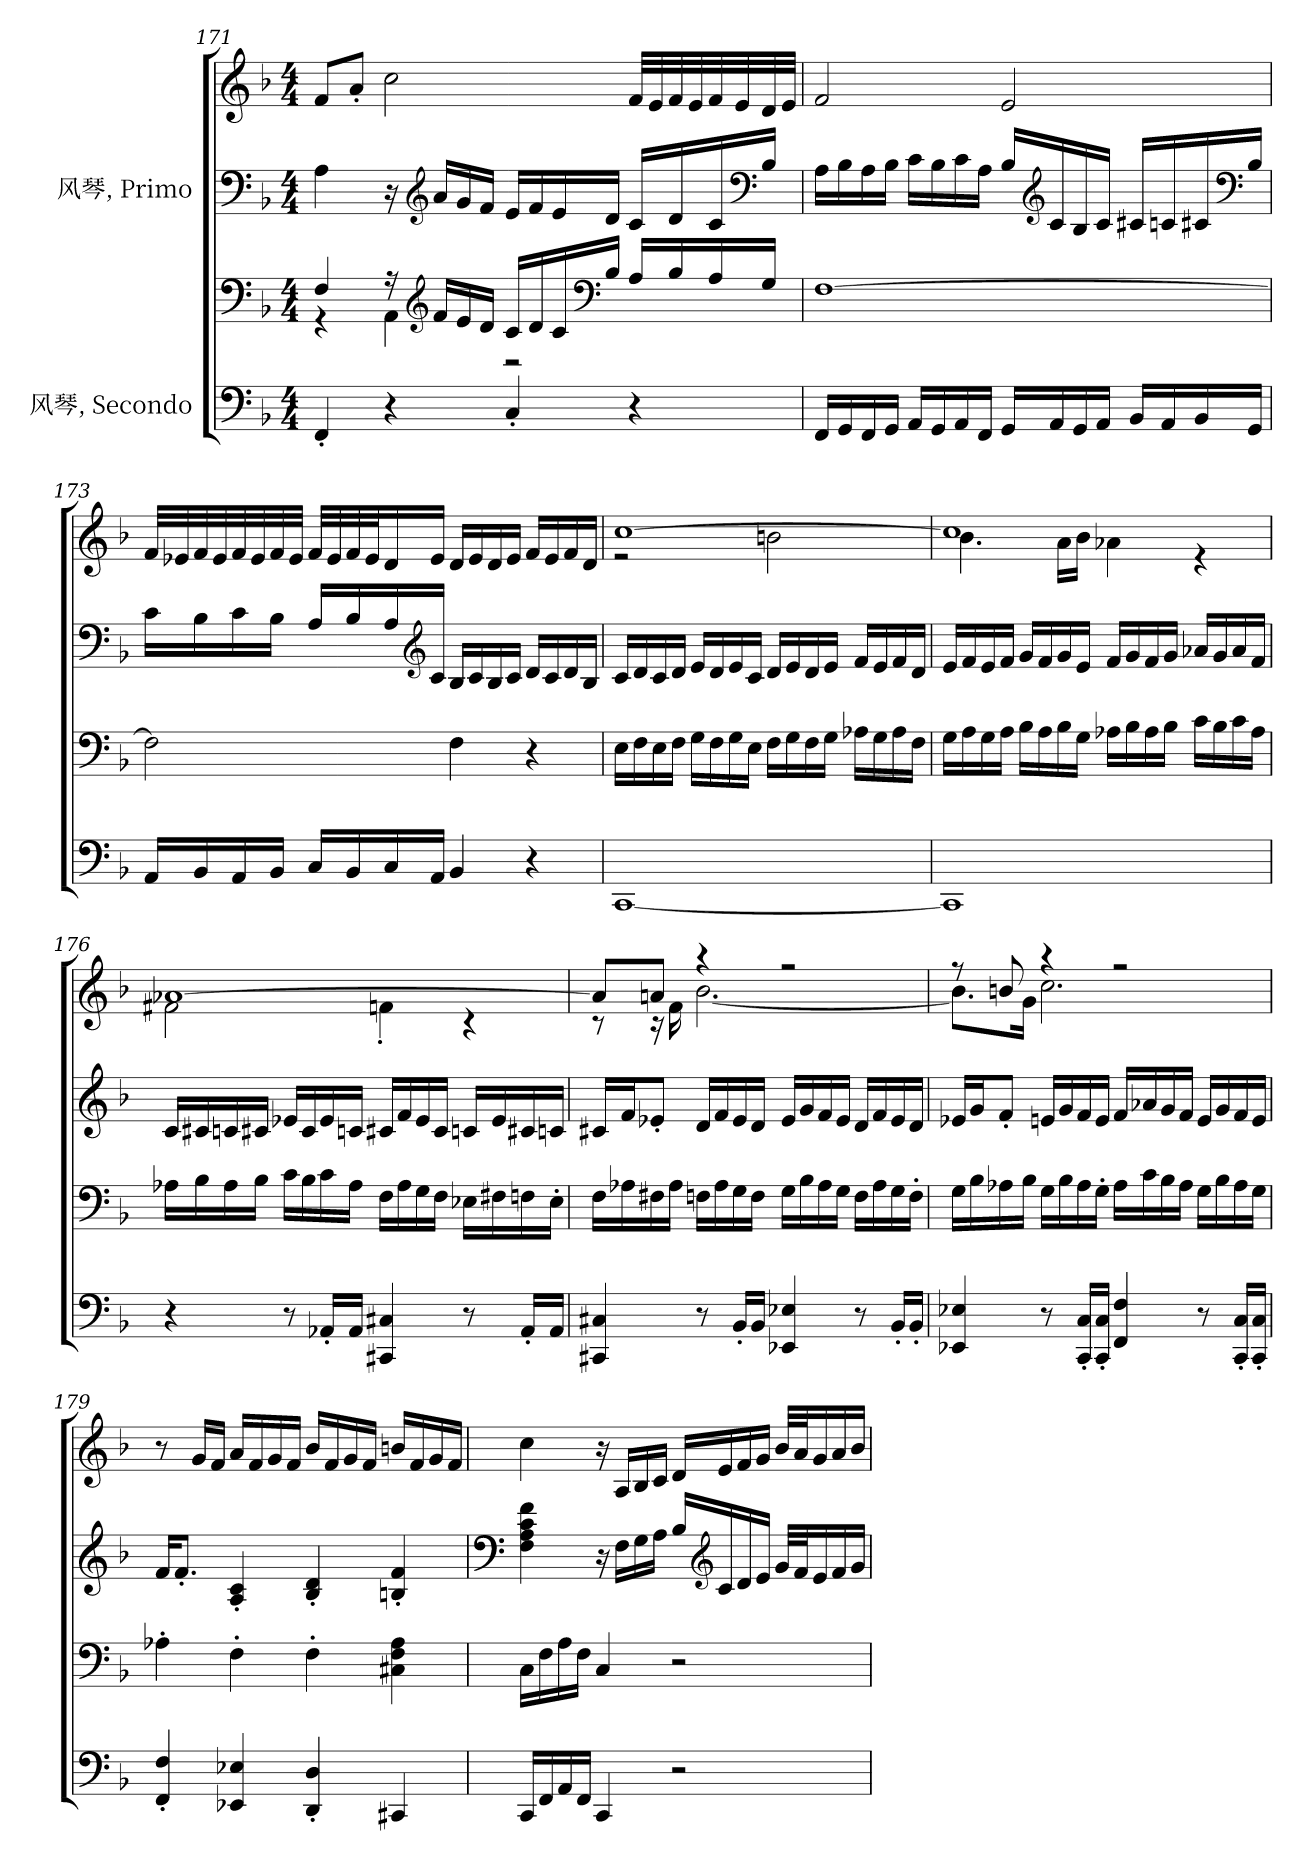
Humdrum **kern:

**kern	**kern	**kern	**kern
*part2	*part2	*part1	*part1
*staff4	*staff3	*staff2	*staff1
*I"风琴, Secondo	*	*I"风琴, Primo	*
!!LO:LB:g=z
*clefF4	*clefF4	*clefF4	*clefG2
*k[b-]	*k[b-]	*k[b-]	*k[b-]
*M4/4	*M4/4	*M4/4	*M4/4
=171	=171	=171	=171
*	*^	*	*
4FF'/	4F/	4r	4A\	8f/L
.	.	.	.	8a'/J
4r	16r	4AA\	16r	2cc\
*	*clefG2	*	*clefG2	*
.	16f/LL	.	16a/LL	.
.	16e/	.	16g/	.
.	16d/JJ	.	16f/JJ	.
4C'/	16c/LL	2r	16e/LL	.
.	16d/	.	16f/	.
.	16c/	.	16e/	.
*	*clefF4	*	*	*
.	16B-/JJ	.	16d/JJ	.
4r	16A/LL	.	16c/LL	32f/LLL
.	.	.	.	32e/
.	16B-/	.	16d/	32f/
.	.	.	.	32e/
.	16A/	.	16c/	32f/
.	.	.	.	32e/
*	*	*	*clefF4	*
.	16G/JJ	.	16B-/JJ	32d/
.	.	.	.	32e/JJJ
*	*v	*v	*	*
!!LO:PB:g=z
=172	=172	=172	=172
16FF/LL	[1F	16A\LL	2f/
16GG/	.	16B-\	.
16FF/	.	16A\	.
16GG/JJ	.	16B-\JJ	.
16AA/LL	.	16c\LL	.
16GG/	.	16B-\	.
16AA/	.	16c\	.
16FF/JJ	.	16A\JJ	.
16GG/LL	.	16B-/LL	2e/
*	*	*clefG2	*
16AA/	.	16c/	.
16GG/	.	16B-/	.
16AA/JJ	.	16c/JJ	.
16BB-/LL	.	16c#X/LL	.
16AA/	.	16cn/	.
16BB-/	.	16c#X/	.
*	*	*clefF4	*
16GG/JJ	.	16B-/JJ	.
!!LO:LB:g=z
=173	=173	=173	=173
16AA/LL	2F\]	16c\LL	32f/LLL
.	.	.	32e-X/
16BB-/	.	16B-\	32f/
.	.	.	32e-/
16AA/	.	16c\	32f/
.	.	.	32e-/
16BB-/JJ	.	16B-\JJ	32f/
.	.	.	32e-/JJJ
16C/LL	.	16A/LL	32f/LLL
.	.	.	32e-/
16BB-/	.	16B-/	32f/
.	.	.	32e-/J
16C/	.	16A/	16d/
*	*	*clefG2	*
16AA/JJ	.	16c/JJ	16e-/JJ
4BB-/	4F\	16B-/LL	16d/LL
.	.	16c/	16e-/
.	.	16B-/	16d/
.	.	16c/JJ	16e-/JJ
4r	4r	16d/LL	16f/LL
.	.	16c/	16e-/
.	.	16d/	16f/
.	.	16B-/JJ	16d/JJ
=174	=174	=174	=174
*	*	*	*^
[1CC	16E\LL	16c/LL	[1cc	2r
.	16F\	16d/	.	.
.	16E\	16c/	.	.
.	16F\JJ	16d/JJ	.	.
.	16G\LL	16e/LL	.	.
.	16F\	16d/	.	.
.	16G\	16e/	.	.
.	16E\JJ	16c/JJ	.	.
.	16F\LL	16d/LL	.	2bn\
.	16G\	16e/	.	.
.	16F\	16d/	.	.
.	16G\JJ	16e/JJ	.	.
.	16A-X\LL	16f/LL	.	.
.	16G\	16e/	.	.
.	16A-\	16f/	.	.
.	16F\JJ	16d/JJ	.	.
!!LO:LB:g=z	!!
=175	=175	=175	=175	=175
1CC]	16G\LL	16e/LL	1cc]	4.b-\
.	16A\	16f/	.	.
.	16G\	16e/	.	.
.	16A\JJ	16f/JJ	.	.
.	16B-\LL	16g/LL	.	.
.	16A\	16f/	.	.
.	16B-\	16g/	.	16a\LL
.	16G\JJ	16e/JJ	.	16b-\JJ
.	16A-X\LL	16f/LL	.	4a-X\
.	16B-\	16g/	.	.
.	16A-\	16f/	.	.
.	16B-\JJ	16g/JJ	.	.
.	16c\LL	16a-X/LL	.	4r
.	16B-\	16g/	.	.
.	16c\	16a-/	.	.
.	16A-\JJ	16f/JJ	.	.
=176	=176	=176	=176	=176
4r	16A-X\LL	16c/LL	[1a-X	2f#X\
.	16B-\	16c#X/	.	.
.	16A-\	16cn/	.	.
.	16B-\JJ	16c#X/JJ	.	.
8r	16c\LL	16e-X/LL	.	.
.	16B-\	16c#/	.	.
16AA-X'/LL	16c\	16e-/	.	.
16AA-/JJ	16A-\JJ	16cn/JJ	.	.
4CC#X/ 4C#X/	16F\LL	16c#X/LL	.	4fn'\
.	16A-\	16f/	.	.
.	16G\	16e-/	.	.
.	16F\JJ	16c#/JJ	.	.
8r	16E-X\LL	16cn/LL	.	4r
.	16F#X\	16e-/	.	.
16AA-'/LL	16Fn\	16c#X/	.	.
16AA-/JJ	16E-'\JJ	16cn/JJ	.	.
!!LO:PB:g=z	!!
=177	=177	=177	=177	=177
4CC#X/ 4C#X/	16F\LL	16c#X/LL	8a-/L]	8r
.	16A-X\	16f/J	.	.
.	16F#X\	8e-X'/J	8an/J	16r
.	16A-\JJ	.	.	16f\
8r	16Fn\LL	16d/LL	4r	[2.b-\
.	16A-\	16f/	.	.
16BB-'/LL	16G\	16e-/	.	.
16BB-/JJ	16F\JJ	16d/JJ	.	.
4EE-X/ 4E-X/	16G\LL	16e-/LL	2r	.
.	16B-\	16g/	.	.
.	16A-\	16f/	.	.
.	16G\JJ	16e-/JJ	.	.
8r	16F\LL	16d/LL	.	.
.	16A-\	16f/	.	.
16BB-'/LL	16G\	16e-/	.	.
16BB-'/JJ	16F'\JJ	16d/JJ	.	.
=178	=178	=178	=178	=178
4EE-X/ 4E-X/	16G\LL	16e-X/LL	8r	8.b-\L]
.	16B-\	16g/J	.	.
.	16A-X\	8f'/J	8bn/	.
.	16B-\JJ	.	.	16g\Jk
8r	16G\LL	16en/LL	4r	2.cc\
.	16B-\	16g/	.	.
16CC/' 16C/'LL	16A-\	16f/	.	.
16CC/' 16C/'JJ	16G'\JJ	16e/JJ	.	.
4FF/ 4F/	16A-\LL	16f/LL	2r	.
.	16c\	16a-X/	.	.
.	16B-\	16g/	.	.
.	16A-\JJ	16f/JJ	.	.
8r	16G\LL	16e/LL	.	.
.	16B-\	16g/	.	.
16CC/' 16C/'LL	16A-\	16f/	.	.
16CC/' 16C/'JJ	16G\JJ	16e/JJ	.	.
*	*	*	*v	*v
!!LO:LB:g=z
=179	=179	=179	=179
4FF/' 4F/'	4A-X'\	16f/KL	8r
.	.	8.f'/J	.
.	.	.	16g/LL
.	.	.	16f/JJ
4EE-X/ 4E-X/	4F'\	4A/' 4c/'	16a/LL
.	.	.	16f/
.	.	.	16g/
.	.	.	16f/JJ
4DD/' 4D/'	4F'\	4B-/' 4d/'	16b-/LL
.	.	.	16f/
.	.	.	16g/
.	.	.	16f/JJ
4CC#X/	4C#X\ 4F\ 4A-\	4Bn/' 4f/'	16bn/LL
.	.	.	16f/
.	.	.	16g/
.	.	.	16f/JJ
=180	=180	=180	=180
*	*	*clefF4	*
16CC/LL	16C\LL	4F\ 4A\ 4c\ 4f\	4cc\
16FF/	16F\	.	.
16AA/	16A\	.	.
16FF/JJ	16F\JJ	.	.
4CC/	4C/	16r	16r
.	.	16F\LL	16A/LL
.	.	16G\	16B-/
.	.	16A\JJ	16c/JJ
2r	2r	16B-/LL	16d/LL
*	*	*clefG2	*
.	.	16c/	16e/
.	.	16d/	16f/
.	.	16e/JJ	16g/JJ
.	.	32g/LLL	32b-/LLL
.	.	32f/J	32a/J
.	.	16e/	16g/
.	.	16f/	16a/
.	.	16g/JJ	16b-/JJ
=	=	=	=
*-	*-	*-	*-
